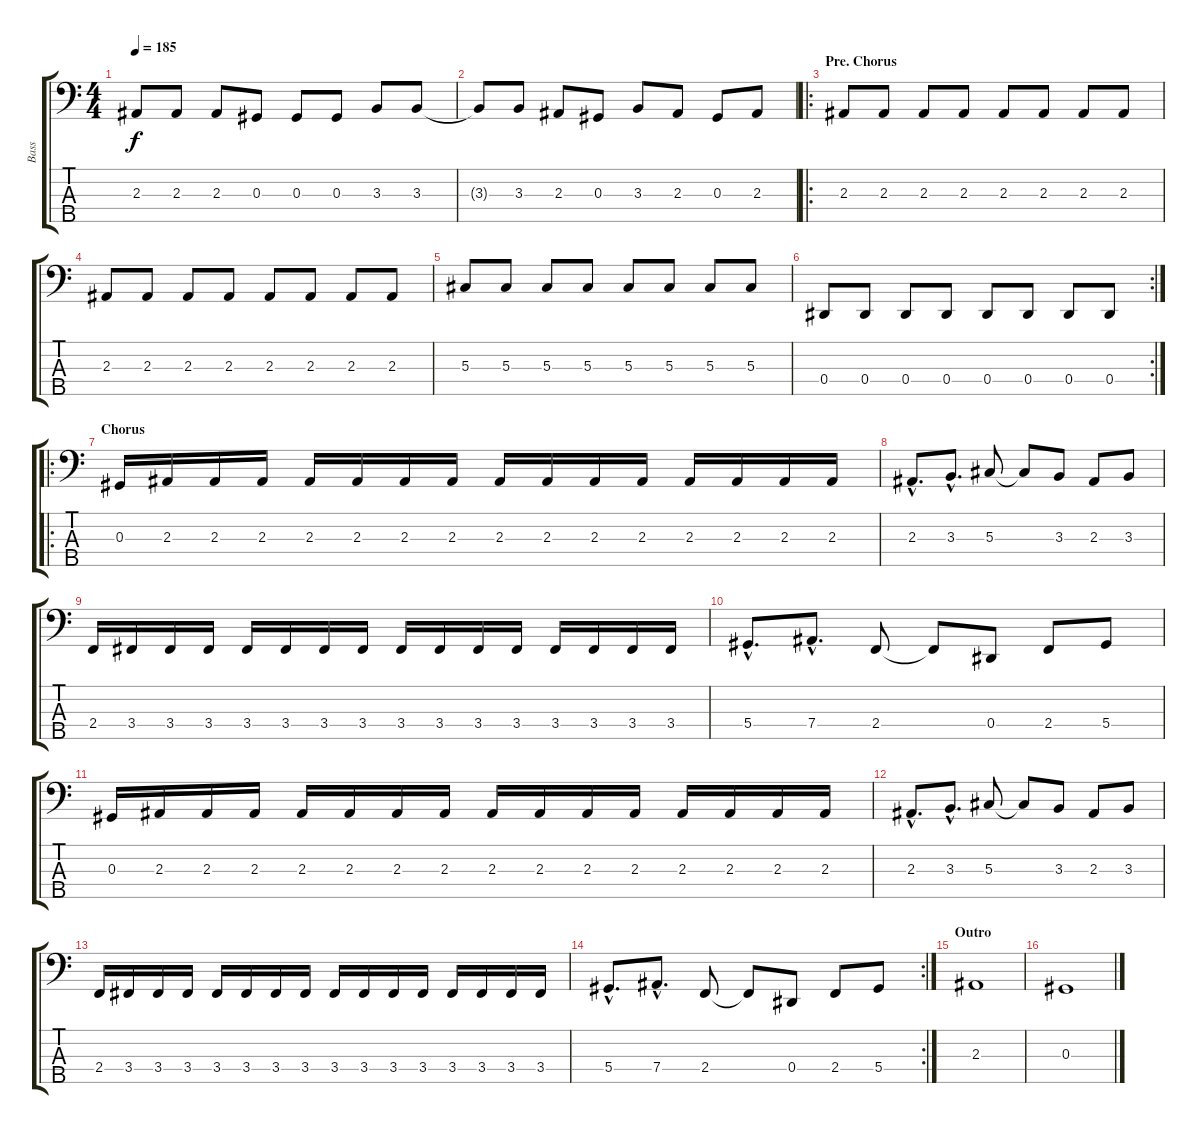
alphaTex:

\track ("Bass" "Bass") {instrument electricbassfinger}
\staff {score tabs}
\tuning (Gb2 Db2 Ab1 Eb1 Bb0) {hide}
\ts (4 4)
\tempo 185
\clef f4
\ks c
2.3.8{dy f} 2.3.8 2.3.8 0.3.8 0.3.8 0.3.8 3.3.8 3.3.8 |
3.3{t}.8 3.3.8 2.3.8 0.3.8 3.3.8 2.3.8 0.3.8 2.3.8 |
\ro
\section ("" "Pre. Chorus")
2.3.8 2.3.8 2.3.8 2.3.8 2.3.8 2.3.8 2.3.8 2.3.8 |
2.3.8 2.3.8 2.3.8 2.3.8 2.3.8 2.3.8 2.3.8 2.3.8 |
5.3.8 5.3.8 5.3.8 5.3.8 5.3.8 5.3.8 5.3.8 5.3.8 |
\rc 2
0.4.8 0.4.8 0.4.8 0.4.8 0.4.8 0.4.8 0.4.8 0.4.8 |
\ro
\section ("" "Chorus")
0.3.16 2.3.16 2.3.16 2.3.16 2.3.16 2.3.16 2.3.16 2.3.16 2.3.16 2.3.16 2.3.16 2.3.16 2.3.16 2.3.16 2.3.16 2.3.16 |
2.3{hac}.8{d} 3.3{hac}.8{d} 5.3.8 5.3{t}.8 3.3.8 2.3.8 3.3.8 |
2.4.16 3.4.16 3.4.16 3.4.16 3.4.16 3.4.16 3.4.16 3.4.16 3.4.16 3.4.16 3.4.16 3.4.16 3.4.16 3.4.16 3.4.16 3.4.16 |
5.4{hac}.8{d} 7.4{hac}.8{d} 2.4.8 2.4{t}.8 0.4.8 2.4.8 5.4.8 |
0.3.16 2.3.16 2.3.16 2.3.16 2.3.16 2.3.16 2.3.16 2.3.16 2.3.16 2.3.16 2.3.16 2.3.16 2.3.16 2.3.16 2.3.16 2.3.16 |
2.3{hac}.8{d} 3.3{hac}.8{d} 5.3.8 5.3{t}.8 3.3.8 2.3.8 3.3.8 |
2.4.16 3.4.16 3.4.16 3.4.16 3.4.16 3.4.16 3.4.16 3.4.16 3.4.16 3.4.16 3.4.16 3.4.16 3.4.16 3.4.16 3.4.16 3.4.16 |
\rc 2
5.4{hac}.8{d} 7.4{hac}.8{d} 2.4.8 2.4{t}.8 0.4.8 2.4.8 5.4.8 |
\section ("" "Outro")
2.3.1 |
0.3.1
